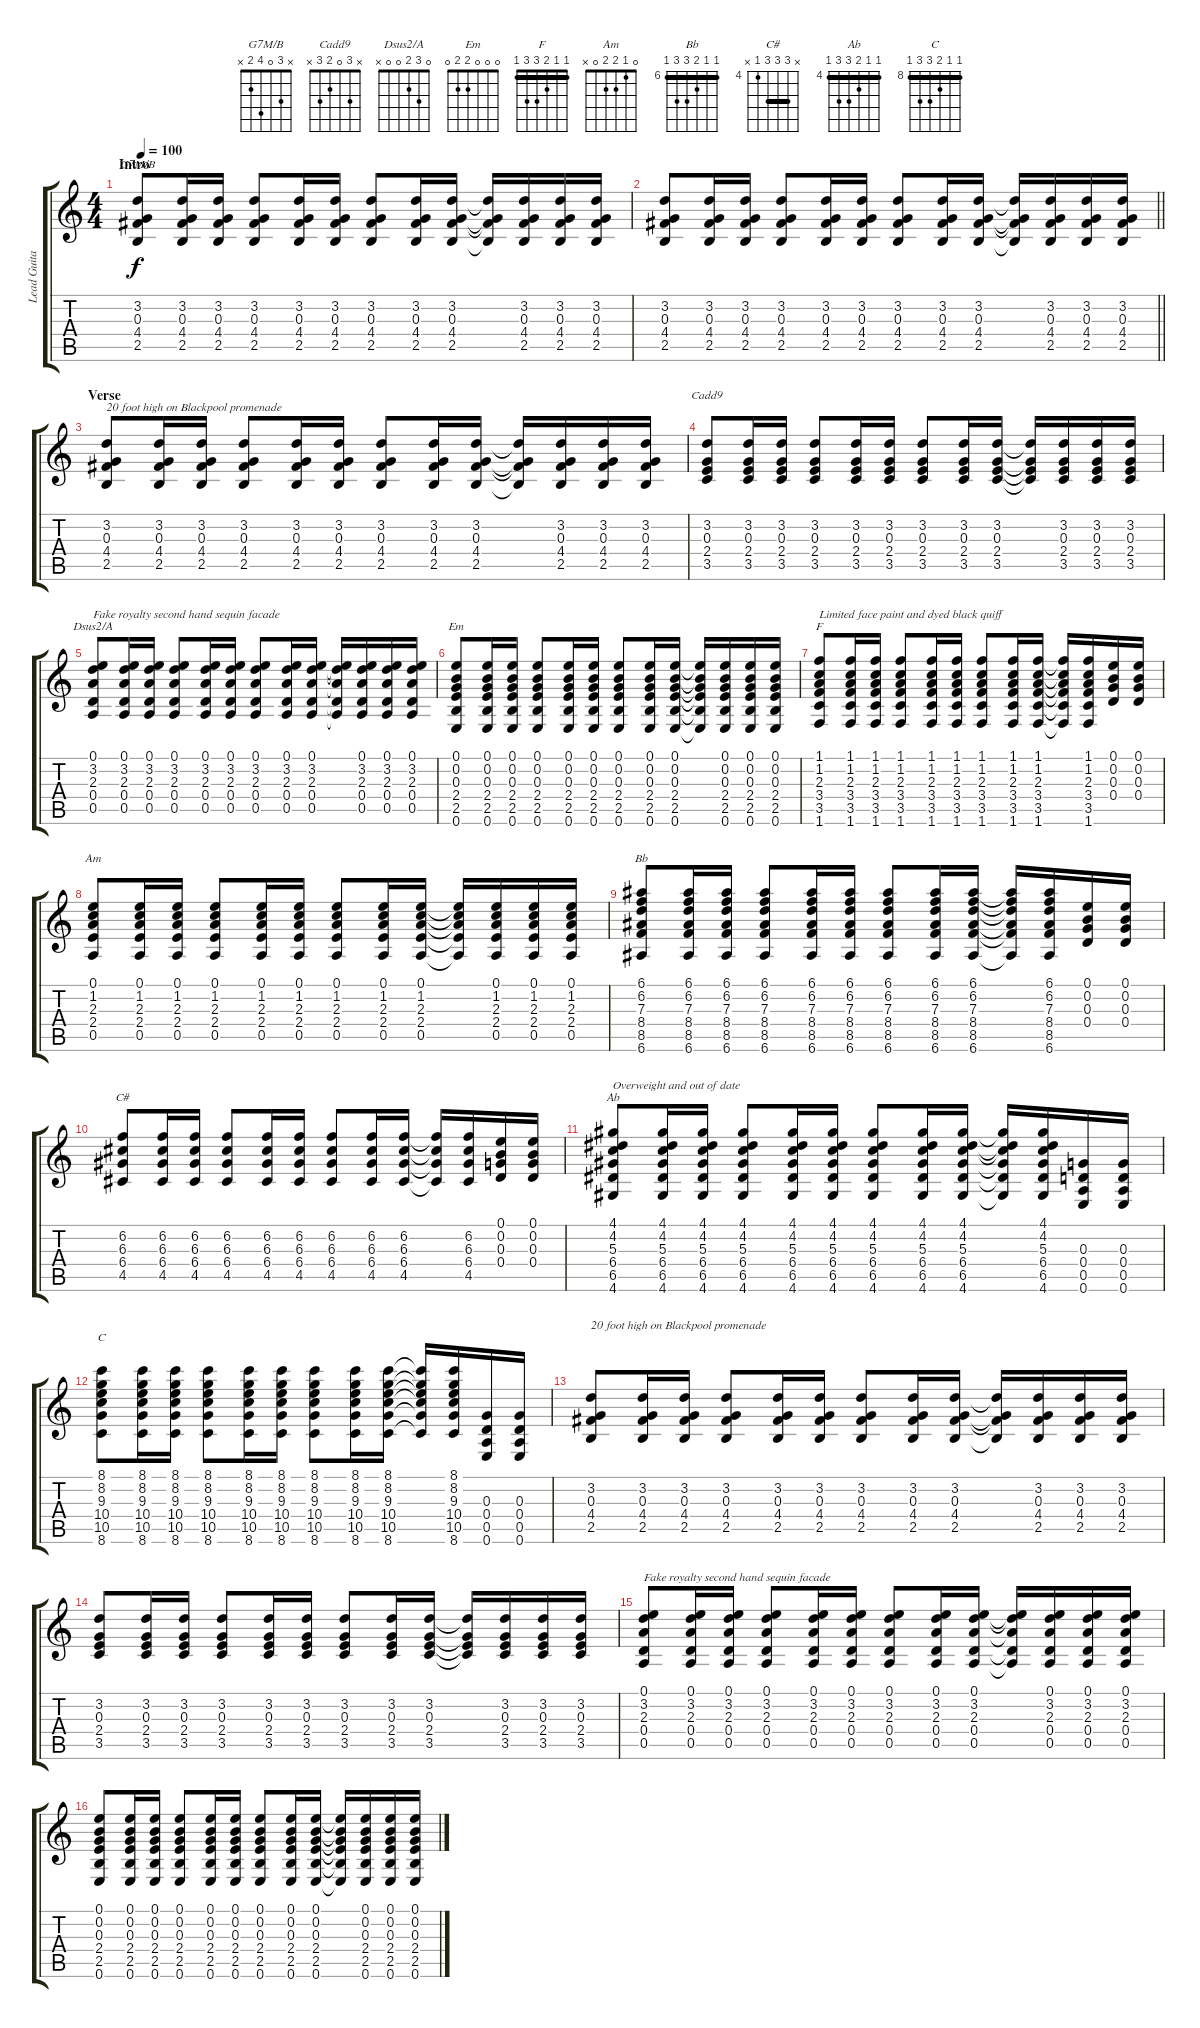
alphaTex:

\track ("Lead Guitar" "Lead Guita") {instrument electricguitarclean}
\staff {score tabs}
\tuning (E4 B3 G3 D3 A2 E2) {hide}
\chord ("G7M/B" x 3 0 4 2 x)
\chord ("Cadd9" x 3 0 2 3 x)
\chord ("Dsus2/A" 0 3 2 0 0 x)
\chord ("Em" 0 0 0 2 2 0)
\chord ("F" 1 1 2 3 3 1) {barre 1}
\chord ("Am" 0 1 2 2 0 x)
\chord ("Bb" 6 6 7 8 8 6) {firstfret 6 barre 6}
\chord ("C#" x 6 6 6 4 x) {firstfret 4 barre 6}
\chord ("Ab" 4 4 5 6 6 4) {firstfret 4 barre 4}
\chord ("C" 8 8 9 10 10 8) {firstfret 8 barre 8}
\ts (4 4)
\section ("" "Intro")
\tempo 100
\clef g2
\ks c
(3.2 0.3 4.4 2.5).8{ch "G7M/B" dy f instrument acousticguitarsteel} (3.2 0.3 4.4 2.5).16 (3.2 0.3 4.4 2.5).16 (3.2 0.3 4.4 2.5).8 (3.2 0.3 4.4 2.5).16 (3.2 0.3 4.4 2.5).16 (3.2 0.3 4.4 2.5).8 (3.2 0.3 4.4 2.5).16 (3.2 0.3 4.4 2.5).16 (3.2{t} 0.3{t} 4.4{t} 2.5{t}).16 (3.2 0.3 4.4 2.5).16 (3.2 0.3 4.4 2.5).16 (3.2 0.3 4.4 2.5).16 |
\barLineRight lightlight
(3.2 0.3 4.4 2.5).8 (3.2 0.3 4.4 2.5).16 (3.2 0.3 4.4 2.5).16 (3.2 0.3 4.4 2.5).8 (3.2 0.3 4.4 2.5).16 (3.2 0.3 4.4 2.5).16 (3.2 0.3 4.4 2.5).8 (3.2 0.3 4.4 2.5).16 (3.2 0.3 4.4 2.5).16 (3.2{t} 0.3{t} 4.4{t} 2.5{t}).16 (3.2 0.3 4.4 2.5).16 (3.2 0.3 4.4 2.5).16 (3.2 0.3 4.4 2.5).16 |
\section ("" "Verse")
(3.2 0.3 4.4 2.5).8{txt "20 foot high on Blackpool promenade"} (3.2 0.3 4.4 2.5).16 (3.2 0.3 4.4 2.5).16 (3.2 0.3 4.4 2.5).8 (3.2 0.3 4.4 2.5).16 (3.2 0.3 4.4 2.5).16 (3.2 0.3 4.4 2.5).8 (3.2 0.3 4.4 2.5).16 (3.2 0.3 4.4 2.5).16 (3.2{t} 0.3{t} 4.4{t} 2.5{t}).16 (3.2 0.3 4.4 2.5).16 (3.2 0.3 4.4 2.5).16 (3.2 0.3 4.4 2.5).16 |
(3.2 0.3 2.4 3.5).8{ch "Cadd9"} (3.2 0.3 2.4 3.5).16 (3.2 0.3 2.4 3.5).16 (3.2 0.3 2.4 3.5).8 (3.2 0.3 2.4 3.5).16 (3.2 0.3 2.4 3.5).16 (3.2 0.3 2.4 3.5).8 (3.2 0.3 2.4 3.5).16 (3.2 0.3 2.4 3.5).16 (3.2{t} 0.3{t} 2.4{t} 3.5{t}).16 (3.2 0.3 2.4 3.5).16 (3.2 0.3 2.4 3.5).16 (3.2 0.3 2.4 3.5).16 |
(0.1 3.2 2.3 0.4 0.5).8{ch "Dsus2/A" txt "Fake royalty second hand sequin facade"} (0.1 3.2 2.3 0.4 0.5).16 (0.1 3.2 2.3 0.4 0.5).16 (0.1 3.2 2.3 0.4 0.5).8 (0.1 3.2 2.3 0.4 0.5).16 (0.1 3.2 2.3 0.4 0.5).16 (0.1 3.2 2.3 0.4 0.5).8 (0.1 3.2 2.3 0.4 0.5).16 (0.1 3.2 2.3 0.4 0.5).16 (0.1{t} 3.2{t} 2.3{t} 0.4{t} 0.5{t}).16 (0.1 3.2 2.3 0.4 0.5).16 (0.1 3.2 2.3 0.4 0.5).16 (0.1 3.2 2.3 0.4 0.5).16 |
(0.1 0.2 0.3 2.4 2.5 0.6).8{ch "Em"} (0.1 0.2 0.3 2.4 2.5 0.6).16 (0.1 0.2 0.3 2.4 2.5 0.6).16 (0.1 0.2 0.3 2.4 2.5 0.6).8 (0.1 0.2 0.3 2.4 2.5 0.6).16 (0.1 0.2 0.3 2.4 2.5 0.6).16 (0.1 0.2 0.3 2.4 2.5 0.6).8 (0.1 0.2 0.3 2.4 2.5 0.6).16 (0.1 0.2 0.3 2.4 2.5 0.6).16 (0.1{t} 0.2{t} 0.3{t} 2.4{t} 2.5{t} 0.6{t}).16 (0.1 0.2 0.3 2.4 2.5 0.6).16 (0.1 0.2 0.3 2.4 2.5 0.6).16 (0.1 0.2 0.3 2.4 2.5 0.6).16 |
(1.1 1.2 2.3 3.4 3.5 1.6).8{ch "F" txt "Limited face paint and dyed black quiff"} (1.1 1.2 2.3 3.4 3.5 1.6).16 (1.1 1.2 2.3 3.4 3.5 1.6).16 (1.1 1.2 2.3 3.4 3.5 1.6).8 (1.1 1.2 2.3 3.4 3.5 1.6).16 (1.1 1.2 2.3 3.4 3.5 1.6).16 (1.1 1.2 2.3 3.4 3.5 1.6).8 (1.1 1.2 2.3 3.4 3.5 1.6).16 (1.1 1.2 2.3 3.4 3.5 1.6).16 (1.1{t} 1.2{t} 2.3{t} 3.4{t} 3.5{t} 1.6{t}).16 (1.1 1.2 2.3 3.4 3.5 1.6).16 (0.1 0.2 0.3 0.4).16 (0.1 0.2 0.3 0.4).16 |
(0.1 1.2 2.3 2.4 0.5).8{ch "Am"} (0.1 1.2 2.3 2.4 0.5).16 (0.1 1.2 2.3 2.4 0.5).16 (0.1 1.2 2.3 2.4 0.5).8 (0.1 1.2 2.3 2.4 0.5).16 (0.1 1.2 2.3 2.4 0.5).16 (0.1 1.2 2.3 2.4 0.5).8 (0.1 1.2 2.3 2.4 0.5).16 (0.1 1.2 2.3 2.4 0.5).16 (0.1{t} 1.2{t} 2.3{t} 2.4{t} 0.5{t}).16 (0.1 1.2 2.3 2.4 0.5).16 (0.1 1.2 2.3 2.4 0.5).16 (0.1 1.2 2.3 2.4 0.5).16 |
(6.1 6.2 7.3 8.4 8.5 6.6).8{ch "Bb"} (6.1 6.2 7.3 8.4 8.5 6.6).16 (6.1 6.2 7.3 8.4 8.5 6.6).16 (6.1 6.2 7.3 8.4 8.5 6.6).8 (6.1 6.2 7.3 8.4 8.5 6.6).16 (6.1 6.2 7.3 8.4 8.5 6.6).16 (6.1 6.2 7.3 8.4 8.5 6.6).8 (6.1 6.2 7.3 8.4 8.5 6.6).16 (6.1 6.2 7.3 8.4 8.5 6.6).16 (6.1{t} 6.2{t} 7.3{t} 8.4{t} 8.5{t} 6.6{t}).16 (6.1 6.2 7.3 8.4 8.5 6.6).16 (0.1 0.2 0.3 0.4).16 (0.1 0.2 0.3 0.4).16 |
(6.2 6.3 6.4 4.5).8{ch "C#"} (6.2 6.3 6.4 4.5).16 (6.2 6.3 6.4 4.5).16 (6.2 6.3 6.4 4.5).8 (6.2 6.3 6.4 4.5).16 (6.2 6.3 6.4 4.5).16 (6.2 6.3 6.4 4.5).8 (6.2 6.3 6.4 4.5).16 (6.2 6.3 6.4 4.5).16 (6.2{t} 6.3{t} 6.4{t} 4.5{t}).16 (6.2 6.3 6.4 4.5).16 (0.1 0.2 0.3 0.4).16 (0.1 0.2 0.3 0.4).16 |
(4.1 4.2 5.3 6.4 6.5 4.6).8{ch "Ab" txt "Overweight and out of date"} (4.1 4.2 5.3 6.4 6.5 4.6).16 (4.1 4.2 5.3 6.4 6.5 4.6).16 (4.1 4.2 5.3 6.4 6.5 4.6).8 (4.1 4.2 5.3 6.4 6.5 4.6).16 (4.1 4.2 5.3 6.4 6.5 4.6).16 (4.1 4.2 5.3 6.4 6.5 4.6).8 (4.1 4.2 5.3 6.4 6.5 4.6).16 (4.1 4.2 5.3 6.4 6.5 4.6).16 (4.1{t} 4.2{t} 5.3{t} 6.4{t} 6.5{t} 4.6{t}).16 (4.1 4.2 5.3 6.4 6.5 4.6).16 (0.3 0.4 0.5 0.6).16 (0.3 0.4 0.5 0.6).16 |
(8.1 8.2 9.3 10.4 10.5 8.6).8{ch "C"} (8.1 8.2 9.3 10.4 10.5 8.6).16 (8.1 8.2 9.3 10.4 10.5 8.6).16 (8.1 8.2 9.3 10.4 10.5 8.6).8 (8.1 8.2 9.3 10.4 10.5 8.6).16 (8.1 8.2 9.3 10.4 10.5 8.6).16 (8.1 8.2 9.3 10.4 10.5 8.6).8 (8.1 8.2 9.3 10.4 10.5 8.6).16 (8.1 8.2 9.3 10.4 10.5 8.6).16 (8.1{t} 8.2{t} 9.3{t} 10.4{t} 10.5{t} 8.6{t}).16 (8.1 8.2 9.3 10.4 10.5 8.6).16 (0.3 0.4 0.5 0.6).16 (0.3 0.4 0.5 0.6).16 |
(3.2 0.3 4.4 2.5).8{txt "20 foot high on Blackpool promenade"} (3.2 0.3 4.4 2.5).16 (3.2 0.3 4.4 2.5).16 (3.2 0.3 4.4 2.5).8 (3.2 0.3 4.4 2.5).16 (3.2 0.3 4.4 2.5).16 (3.2 0.3 4.4 2.5).8 (3.2 0.3 4.4 2.5).16 (3.2 0.3 4.4 2.5).16 (3.2{t} 0.3{t} 4.4{t} 2.5{t}).16 (3.2 0.3 4.4 2.5).16 (3.2 0.3 4.4 2.5).16 (3.2 0.3 4.4 2.5).16 |
(3.2 0.3 2.4 3.5).8 (3.2 0.3 2.4 3.5).16 (3.2 0.3 2.4 3.5).16 (3.2 0.3 2.4 3.5).8 (3.2 0.3 2.4 3.5).16 (3.2 0.3 2.4 3.5).16 (3.2 0.3 2.4 3.5).8 (3.2 0.3 2.4 3.5).16 (3.2 0.3 2.4 3.5).16 (3.2{t} 0.3{t} 2.4{t} 3.5{t}).16 (3.2 0.3 2.4 3.5).16 (3.2 0.3 2.4 3.5).16 (3.2 0.3 2.4 3.5).16 |
(0.1 3.2 2.3 0.4 0.5).8{txt "Fake royalty second hand sequin facade"} (0.1 3.2 2.3 0.4 0.5).16 (0.1 3.2 2.3 0.4 0.5).16 (0.1 3.2 2.3 0.4 0.5).8 (0.1 3.2 2.3 0.4 0.5).16 (0.1 3.2 2.3 0.4 0.5).16 (0.1 3.2 2.3 0.4 0.5).8 (0.1 3.2 2.3 0.4 0.5).16 (0.1 3.2 2.3 0.4 0.5).16 (0.1{t} 3.2{t} 2.3{t} 0.4{t} 0.5{t}).16 (0.1 3.2 2.3 0.4 0.5).16 (0.1 3.2 2.3 0.4 0.5).16 (0.1 3.2 2.3 0.4 0.5).16 |
(0.1 0.2 0.3 2.4 2.5 0.6).8 (0.1 0.2 0.3 2.4 2.5 0.6).16 (0.1 0.2 0.3 2.4 2.5 0.6).16 (0.1 0.2 0.3 2.4 2.5 0.6).8 (0.1 0.2 0.3 2.4 2.5 0.6).16 (0.1 0.2 0.3 2.4 2.5 0.6).16 (0.1 0.2 0.3 2.4 2.5 0.6).8 (0.1 0.2 0.3 2.4 2.5 0.6).16 (0.1 0.2 0.3 2.4 2.5 0.6).16 (0.1{t} 0.2{t} 0.3{t} 2.4{t} 2.5{t} 0.6{t}).16 (0.1 0.2 0.3 2.4 2.5 0.6).16 (0.1 0.2 0.3 2.4 2.5 0.6).16 (0.1 0.2 0.3 2.4 2.5 0.6).16
